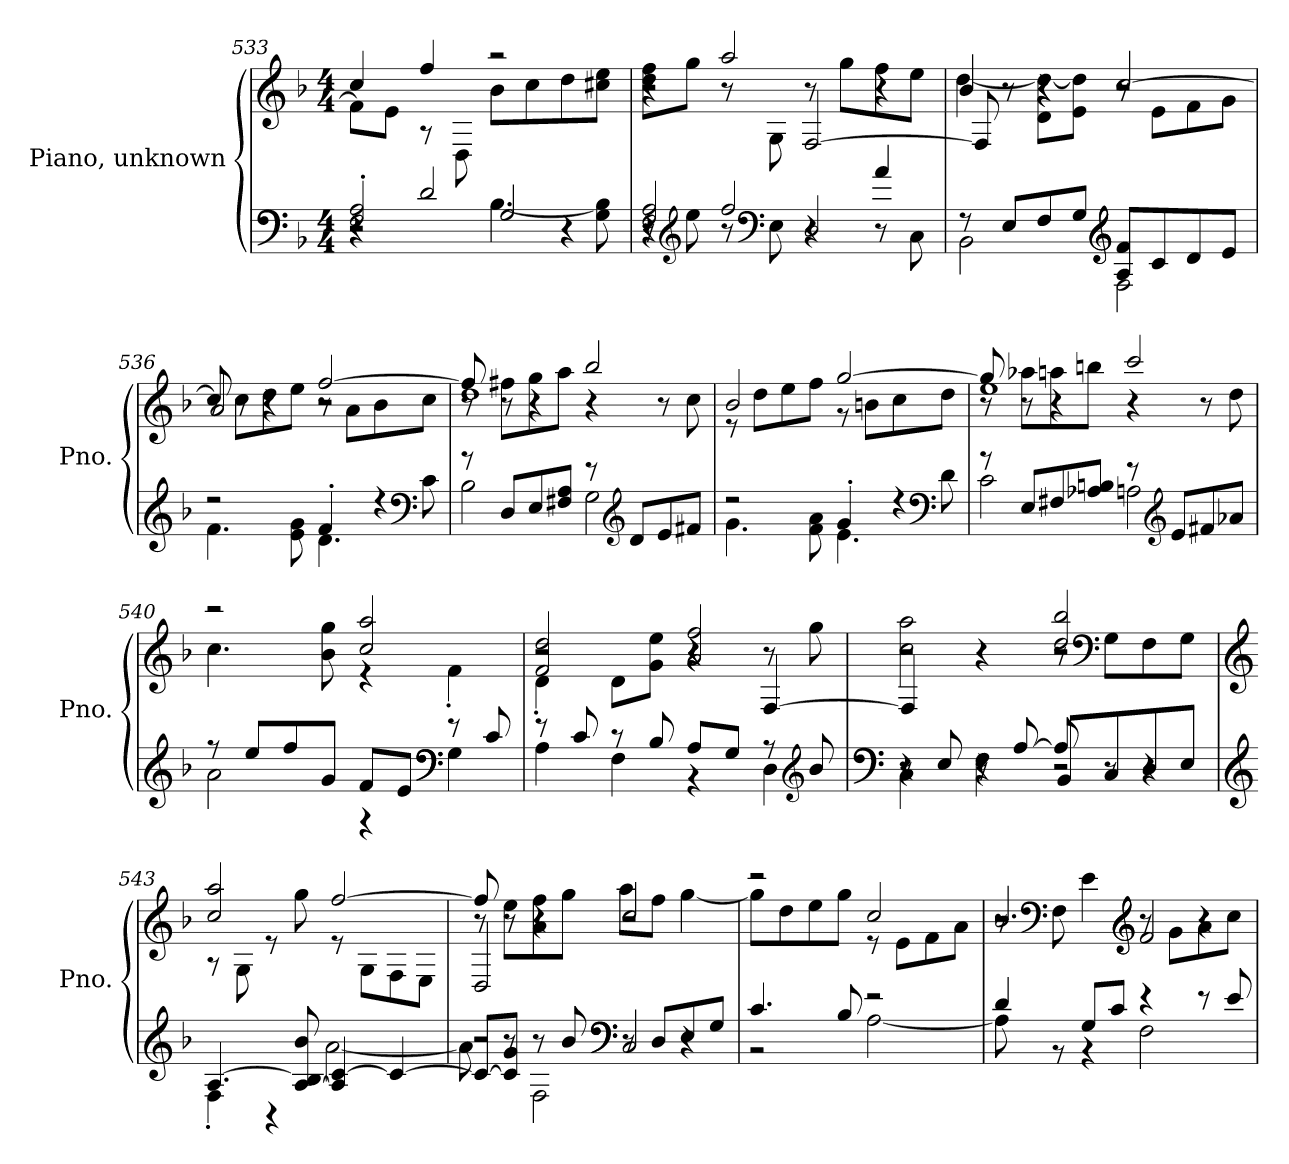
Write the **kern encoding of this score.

**kern	**kern
*part1	*part1
*staff2	*staff1
*I"Piano, unknown	*
*I'Pno.	*
*clefF4	*clefG2
*k[b-]	*k[b-]
*M4/4	*M4/4
=533	=533
*^	*^
*	*^	*	*
4r	2r	2F/' 2A/'	4cc/	8f\L]
.	.	.	.	8e\J
2d/	.	.	4ff/	8r
.	.	.	.	8D\
.	[4.B-\	2G/	2r	8b-\L
.	.	.	.	8cc\
4r	.	.	.	8dd\
.	8G\ 8B-\]	.	.	8cc#X\ 8ee\J
!!LO:PB:g=z
=534	=534	=534	=534	=534
*	*	*	*	*^
4r	8r	2F/ 2A/	4r	8dd\ 8ff\L	2r
*clefG2	*	*	*	*	*
.	8ee\	.	.	8gg\J	.
2ff/	8r	.	2aa/	8r	.
*clefF4	*	*	*	*	*
.	8E\	.	.	8G\	.
.	4r	2D/	.	8r	[2F/
.	.	.	.	8gg\L	.
4a/	8r	.	4r	8ff\	.
.	8C\	.	.	8ee\J	.
*	*v	*v	*	*	*
=535	=535	=535	=535	=535
8r	2BB-\	4b-/	[4dd\	8F/]
8E/L	.	.	.	8r
8F/	.	4r	8d\ 8dd\_L	4r
8G/J	.	.	8e\ 8dd\]J	.
*clefG2	*	*	*	*
8A/ 8f/L	2F\	[2cc/	8r	2r
8c/	.	.	8e\L	.
8d/	.	.	8f\	.
8e/J	.	.	8g\J	.
=536	=536	=536	=536	=536
2r	4.f\	8cc/]	8r	2a/
.	.	8r	8cc\L	.
.	.	4r	8dd\	.
.	8e\ 8g\	.	8ee\J	.
4f'/	4.d\	[2ff/	8r	2r
.	.	.	8a\L	.
4r	.	.	8b-\	.
*clefF4	*	*	*	*
.	8c\	.	8cc\J	.
!!LO:LB:g=z	!!	!!
=537	=537	=537	=537	=537
8r	2B-\	8ff/]	8r	1dd
8D/L	.	8r	8ff#X\L	.
8E/	.	4r	8gg\	.
8F#X/ 8A/J	.	.	8aa\J	.
8r	2G\	2bb-/	4r	.
*clefG2	*	*	*	*
8d/L	.	.	.	.
8e/	.	.	8r	.
8f#X/J	.	.	8cc\	.
*	*	*	*v	*v
=538	=538	=538	=538
2r	4.g\	2b-/	8r
.	.	.	8dd\L
.	.	.	8ee\
.	8f\ 8a\	.	8ff\J
4g'/	4.e\	[2gg/	8r
.	.	.	8bn\L
4r	.	.	8cc\
*clefF4	*	*	*
.	8d\	.	8dd\J
=539	=539	=539	=539
*	*	*	*^
8r	2c\	8gg/]	8r	1ee
8E/L	.	8r	8aa-X\L	.
8F#X/	.	4r	8aan\	.
8A-X/ 8Bn/J	.	.	8bbn\J	.
8r	2An\	2ccc/	4r	.
*clefG2	*	*	*	*
8e/L	.	.	.	.
8f#X/	.	.	8r	.
8a-X/J	.	.	8dd\	.
*	*	*	*v	*v
!!LO:LB:g=z
=540	=540	=540	=540
8r	2a\	2r	4.cc\
8ee/L	.	.	.
8ff/	.	.	.
8g/J	.	.	8b-\ 8gg\
8f/L	4r	2cc/ 2aa/	4r
8e/J	.	.	.
*clefF4	*	*	*
8r	4G\	.	4f'\
8c/	.	.	.
=541	=541	=541	=541
*	*	*	*^
8r	4A\	2f/ 2dd/	4d'\	2r
8c/	.	.	.	.
8r	4F\	.	8d\L	.
8B-/	.	.	8g\ 8ee\J	.
8A/L	4r	2a/ 2ff/	4r	4r
8G/J	.	.	.	.
8r	4D\	.	8r	[4F/
*clefG2	*	*	*	*
8b-/	.	.	8gg\	.
*v	*v	*	*	*
=542	=542	=542	=542
*clefF4	*	*	*
*^	*	*	*
*	*^	*	*	*
4r	4C\	8r	2r	2cc\ 2aa\	4F/]
.	.	8E/	.	.	.
8r	4F\	4r	.	.	4r
[8A/	.	.	.	.	.
8A/]	2r	8BB-/L	2dd/ 2bb-/	8r	2r
*	*	*	*clefF4	*	*
8r	.	8C/	.	8G\L	.
4r	.	8D/	.	8F\	.
.	.	8E/J	.	8G\J	.
*v	*v	*v	*	*	*
*	*v	*v	*v
!!LO:LB:g=z
=543	=543
*clefG2	*clefG2
*^	*^
[4.A/	4F'\	2cc/ 2aa/	8r
.	.	.	8G\
.	4r	.	8r
8A/_ 8B-/ 8b-/	.	.	8gg\
4A/] [4c/	[2a\	[2ff/	8r
.	.	.	8G\L
4c/_	.	.	8F\
.	.	.	8E\J
=544	=544	=544	=544
*	*^	*	*^
8c/L_	8a\]	2r	8ff/]	8r	2D/
8c/] 8g/J	8r	.	8r	8ee\L	.
8r	2F\	.	4r	8a\ 8ff\	.
8b-/	.	.	.	8gg\J	.
*clefF4	*	*	*	*	*
8r	.	2C/	2cc/	8aa\L	2r
8D/L	.	.	.	8ff\J	.
8E/	4r	.	.	[4gg\	.
8G/J	.	.	.	.	.
*	*v	*v	*	*	*
*	*	*	*v	*v
=545	=545	=545	=545
4.c/	2r	2r	8gg\L]
.	.	.	8dd\
.	.	.	8ee\
8B-/	.	.	8gg\J
2r	[2A\	2cc/	8r
.	.	.	8e\L
.	.	.	8f\
.	.	.	8a\J
=546	=546	=546	=546
*	*	*	*^
4d/	8A\]	2.b-/	8r	2r
*	*	*clefF4	*	*
.	8r	.	8F\	.
8G/L	4r	.	4e\	.
8c/J	.	.	.	.
*	*	*clefG2	*	*
4r	2F\	.	8r	2f/
.	.	.	8g\L	.
8r	.	4r	8a\	.
8e/	.	.	8cc\J	.
*v	*v	*	*	*
*	*v	*v	*v
=	=
*-	*-
